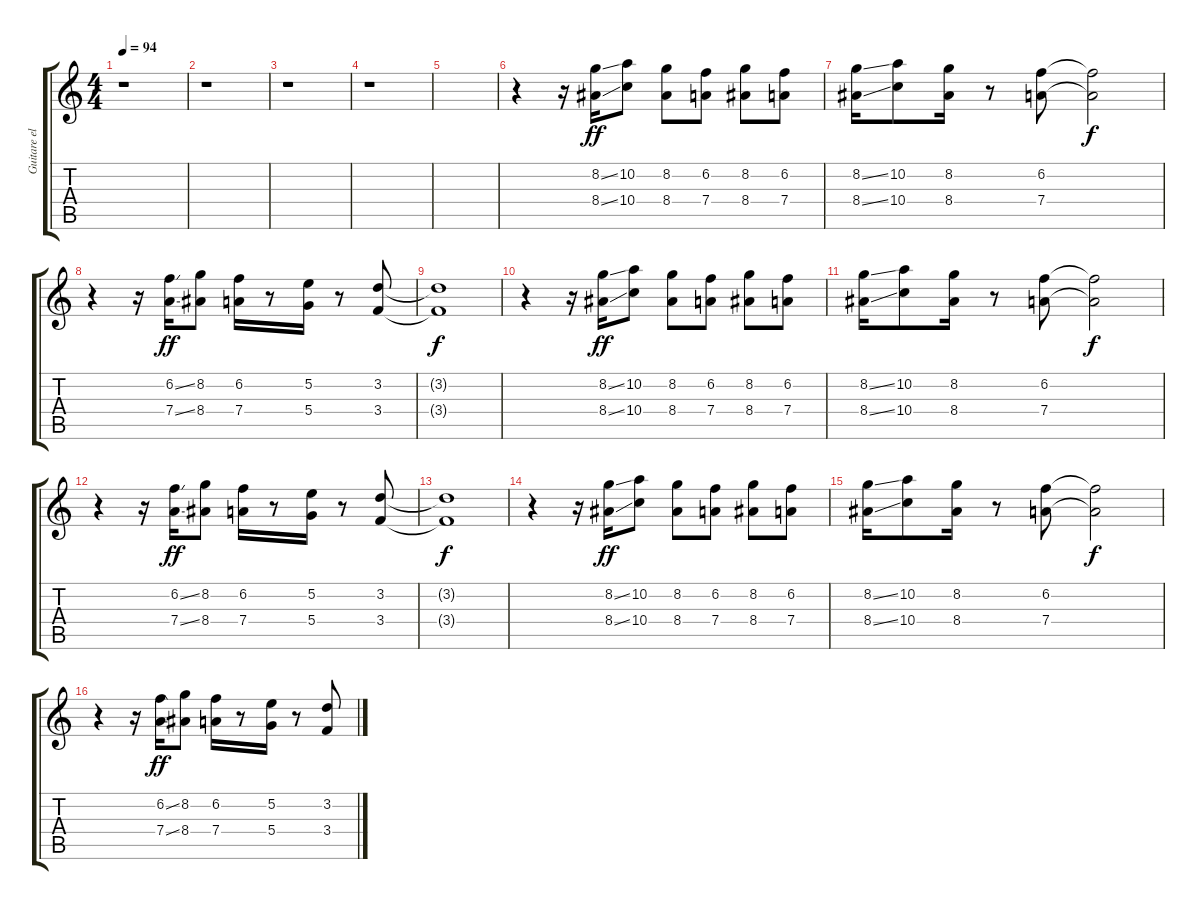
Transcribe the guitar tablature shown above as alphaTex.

\track ("Guitare electrique" "Guitare el") {instrument electricguitarjazz}
\staff {score tabs}
\tuning (E4 B3 G3 D3 A2 E2) {hide}
\ts (4 4)
\tempo 94
\clef g2
\ks c
r.1{dy f} |
r.1 |
r.1 |
r.1 |
|
r.4 r.16 (8.2{ss} 8.4{ss}).16{dy ff} (10.2 10.4).8 (8.2 8.4).8 (6.2 7.4).8 (8.2 8.4).8 (6.2 7.4).8 |
(8.2{ss} 8.4{ss}).16 (10.2 10.4).8 (8.2 8.4).16 r.8 (6.2 7.4).8 (6.2{t} 7.4{t}).2{dy f} |
r.4 r.16 (6.2{ss} 7.4{ss}).16{dy ff} (8.2 8.4).8 (6.2 7.4).16 r.8 (5.2 5.4).16 r.8 (3.2 3.4).8 |
(3.2{t} 3.4{t}).1{dy f} |
r.4 r.16 (8.2{ss} 8.4{ss}).16{dy ff} (10.2 10.4).8 (8.2 8.4).8 (6.2 7.4).8 (8.2 8.4).8 (6.2 7.4).8 |
(8.2{ss} 8.4{ss}).16 (10.2 10.4).8 (8.2 8.4).16 r.8 (6.2 7.4).8 (6.2{t} 7.4{t}).2{dy f} |
r.4 r.16 (6.2{ss} 7.4{ss}).16{dy ff} (8.2 8.4).8 (6.2 7.4).16 r.8 (5.2 5.4).16 r.8 (3.2 3.4).8 |
(3.2{t} 3.4{t}).1{dy f} |
r.4 r.16 (8.2{ss} 8.4{ss}).16{dy ff} (10.2 10.4).8 (8.2 8.4).8 (6.2 7.4).8 (8.2 8.4).8 (6.2 7.4).8 |
(8.2{ss} 8.4{ss}).16 (10.2 10.4).8 (8.2 8.4).16 r.8 (6.2 7.4).8 (6.2{t} 7.4{t}).2{dy f} |
r.4 r.16 (6.2{ss} 7.4{ss}).16{dy ff} (8.2 8.4).8 (6.2 7.4).16 r.8 (5.2 5.4).16 r.8 (3.2 3.4).8
